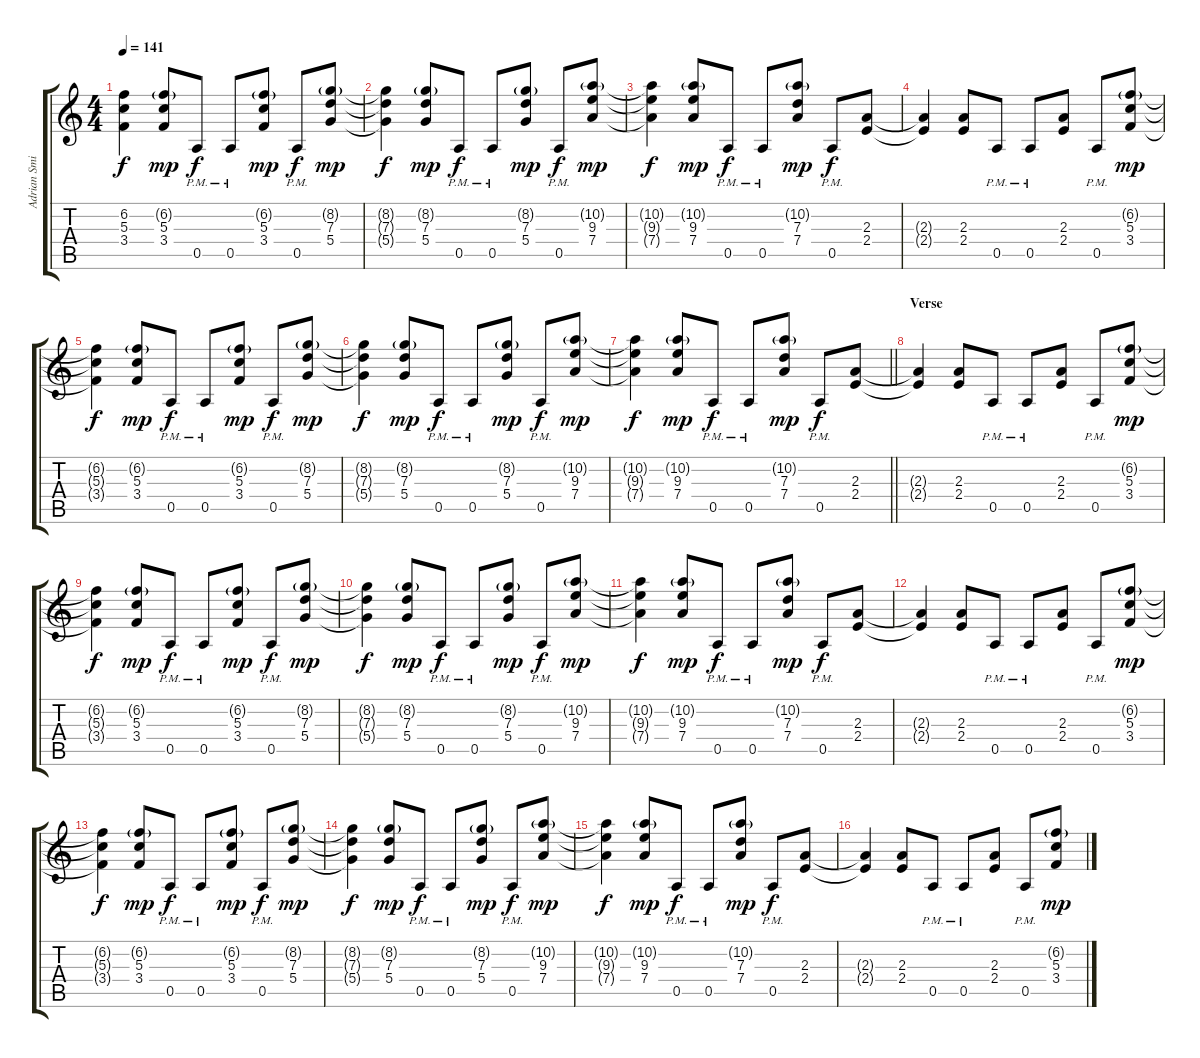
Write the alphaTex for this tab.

\track ("Adrian Smith" "Adrian Smi") {instrument distortionguitar}
\staff {score tabs}
\tuning (E4 B3 G3 D3 A2 E2) {hide}
\ts (4 4)
\tempo 141
\clef g2
\ks c
(6.2{t} 5.3{t} 3.4{t}).4{dy f} (6.2{g} 5.3 3.4).8{dy mp} 0.5{pm}.8{dy f} 0.5{pm}.8 (6.2{g} 5.3 3.4).8{dy mp} 0.5{pm}.8{dy f} (8.2{g} 7.3 5.4).8{dy mp} |
(8.2{t} 7.3{t} 5.4{t}).4{dy f} (8.2{g} 7.3 5.4).8{dy mp} 0.5{pm}.8{dy f} 0.5{pm}.8 (8.2{g} 7.3 5.4).8{dy mp} 0.5{pm}.8{dy f} (10.2{g} 9.3 7.4).8{dy mp} |
(10.2{t} 9.3{t} 7.4{t}).4{dy f} (10.2{g} 9.3 7.4).8{dy mp} 0.5{pm}.8{dy f} 0.5{pm}.8 (10.2{g} 7.3 7.4).8{dy mp} 0.5{pm}.8{dy f} (2.3 2.4).8 |
(2.3{t} 2.4{t}).4 (2.3 2.4).8 0.5{pm}.8 0.5{pm}.8 (2.3 2.4).8 0.5{pm}.8 (6.2{g} 5.3 3.4).8{dy mp} |
(6.2{t} 5.3{t} 3.4{t}).4{dy f} (6.2{g} 5.3 3.4).8{dy mp} 0.5{pm}.8{dy f} 0.5{pm}.8 (6.2{g} 5.3 3.4).8{dy mp} 0.5{pm}.8{dy f} (8.2{g} 7.3 5.4).8{dy mp} |
(8.2{t} 7.3{t} 5.4{t}).4{dy f} (8.2{g} 7.3 5.4).8{dy mp} 0.5{pm}.8{dy f} 0.5{pm}.8 (8.2{g} 7.3 5.4).8{dy mp} 0.5{pm}.8{dy f} (10.2{g} 9.3 7.4).8{dy mp} |
\barLineRight lightlight
(10.2{t} 9.3{t} 7.4{t}).4{dy f} (10.2{g} 9.3 7.4).8{dy mp} 0.5{pm}.8{dy f} 0.5{pm}.8 (10.2{g} 7.3 7.4).8{dy mp} 0.5{pm}.8{dy f} (2.3 2.4).8 |
\section ("" "Verse")
(2.3{t} 2.4{t}).4 (2.3 2.4).8 0.5{pm}.8 0.5{pm}.8 (2.3 2.4).8 0.5{pm}.8 (6.2{g} 5.3 3.4).8{dy mp} |
(6.2{t} 5.3{t} 3.4{t}).4{dy f} (6.2{g} 5.3 3.4).8{dy mp} 0.5{pm}.8{dy f} 0.5{pm}.8 (6.2{g} 5.3 3.4).8{dy mp} 0.5{pm}.8{dy f} (8.2{g} 7.3 5.4).8{dy mp} |
(8.2{t} 7.3{t} 5.4{t}).4{dy f} (8.2{g} 7.3 5.4).8{dy mp} 0.5{pm}.8{dy f} 0.5{pm}.8 (8.2{g} 7.3 5.4).8{dy mp} 0.5{pm}.8{dy f} (10.2{g} 9.3 7.4).8{dy mp} |
(10.2{t} 9.3{t} 7.4{t}).4{dy f} (10.2{g} 9.3 7.4).8{dy mp} 0.5{pm}.8{dy f} 0.5{pm}.8 (10.2{g} 7.3 7.4).8{dy mp} 0.5{pm}.8{dy f} (2.3 2.4).8 |
(2.3{t} 2.4{t}).4 (2.3 2.4).8 0.5{pm}.8 0.5{pm}.8 (2.3 2.4).8 0.5{pm}.8 (6.2{g} 5.3 3.4).8{dy mp} |
(6.2{t} 5.3{t} 3.4{t}).4{dy f} (6.2{g} 5.3 3.4).8{dy mp} 0.5{pm}.8{dy f} 0.5{pm}.8 (6.2{g} 5.3 3.4).8{dy mp} 0.5{pm}.8{dy f} (8.2{g} 7.3 5.4).8{dy mp} |
(8.2{t} 7.3{t} 5.4{t}).4{dy f} (8.2{g} 7.3 5.4).8{dy mp} 0.5{pm}.8{dy f} 0.5{pm}.8 (8.2{g} 7.3 5.4).8{dy mp} 0.5{pm}.8{dy f} (10.2{g} 9.3 7.4).8{dy mp} |
(10.2{t} 9.3{t} 7.4{t}).4{dy f} (10.2{g} 9.3 7.4).8{dy mp} 0.5{pm}.8{dy f} 0.5{pm}.8 (10.2{g} 7.3 7.4).8{dy mp} 0.5{pm}.8{dy f} (2.3 2.4).8 |
(2.3{t} 2.4{t}).4 (2.3 2.4).8 0.5{pm}.8 0.5{pm}.8 (2.3 2.4).8 0.5{pm}.8 (6.2{g} 5.3 3.4).8{dy mp}
